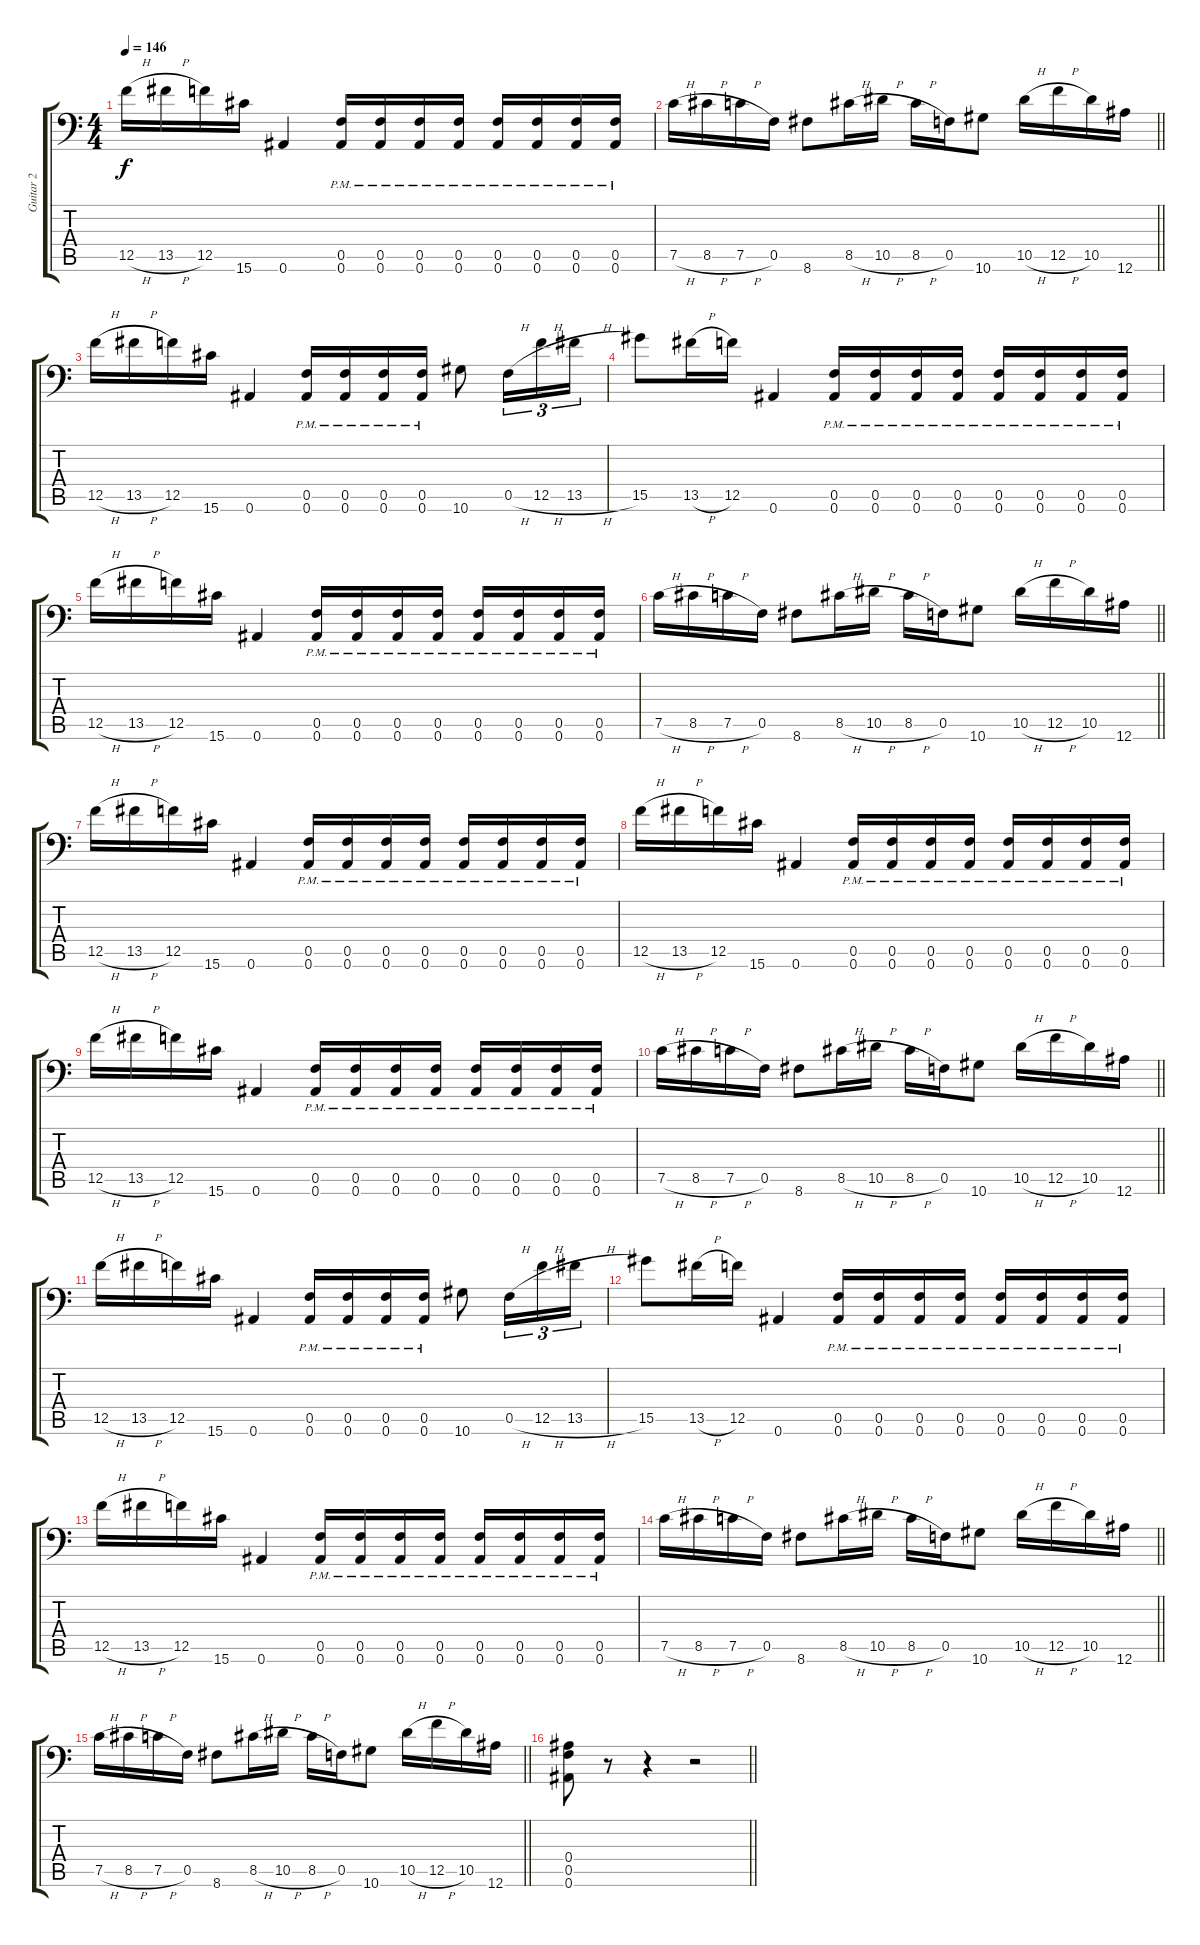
\track ("Guitar 2" "Guitar 2") {instrument distortionguitar}
\staff {score tabs}
\tuning (C4 G3 Eb3 Bb2 F2 Bb1) {hide}
\ts (4 4)
\tempo 146
\clef f4
\ks c
12.5{h}.16{dy f} 13.5{h}.16 12.5.16 15.6.16 0.6.4 (0.5{pm} 0.6{pm}).16 (0.5{pm} 0.6{pm}).16 (0.5{pm} 0.6{pm}).16 (0.5{pm} 0.6{pm}).16 (0.5{pm} 0.6{pm}).16 (0.5{pm} 0.6{pm}).16 (0.5{pm} 0.6{pm}).16 (0.5{pm} 0.6{pm}).16 |
\barLineRight lightlight
7.5{h}.16 8.5{h}.16 7.5{h}.16 0.5.16 8.6.8 8.5{h}.16 10.5{h}.16 8.5{h}.16 0.5.16 10.6.8 10.5{h}.16 12.5{h}.16 10.5.16 12.6.16 |
12.5{h}.16 13.5{h}.16 12.5.16 15.6.16 0.6.4 (0.5{pm} 0.6{pm}).16 (0.5{pm} 0.6{pm}).16 (0.5{pm} 0.6{pm}).16 (0.5{pm} 0.6{pm}).16 10.6.8 0.5{h}.16{tu (3 2)} 12.5{h}.16{tu (3 2)} 13.5{h}.16{tu (3 2)} |
15.5.8 13.5{h}.16 12.5.16 0.6.4 (0.5{pm} 0.6{pm}).16 (0.5{pm} 0.6{pm}).16 (0.5{pm} 0.6{pm}).16 (0.5{pm} 0.6{pm}).16 (0.5{pm} 0.6{pm}).16 (0.5{pm} 0.6{pm}).16 (0.5{pm} 0.6{pm}).16 (0.5{pm} 0.6{pm}).16 |
12.5{h}.16 13.5{h}.16 12.5.16 15.6.16 0.6.4 (0.5{pm} 0.6{pm}).16 (0.5{pm} 0.6{pm}).16 (0.5{pm} 0.6{pm}).16 (0.5{pm} 0.6{pm}).16 (0.5{pm} 0.6{pm}).16 (0.5{pm} 0.6{pm}).16 (0.5{pm} 0.6{pm}).16 (0.5{pm} 0.6{pm}).16 |
\barLineRight lightlight
7.5{h}.16 8.5{h}.16 7.5{h}.16 0.5.16 8.6.8 8.5{h}.16 10.5{h}.16 8.5{h}.16 0.5.16 10.6.8 10.5{h}.16 12.5{h}.16 10.5.16 12.6.16 |
12.5{h}.16 13.5{h}.16 12.5.16 15.6.16 0.6.4 (0.5{pm} 0.6{pm}).16 (0.5{pm} 0.6{pm}).16 (0.5{pm} 0.6{pm}).16 (0.5{pm} 0.6{pm}).16 (0.5{pm} 0.6{pm}).16 (0.5{pm} 0.6{pm}).16 (0.5{pm} 0.6{pm}).16 (0.5{pm} 0.6{pm}).16 |
12.5{h}.16 13.5{h}.16 12.5.16 15.6.16 0.6.4 (0.5{pm} 0.6{pm}).16 (0.5{pm} 0.6{pm}).16 (0.5{pm} 0.6{pm}).16 (0.5{pm} 0.6{pm}).16 (0.5{pm} 0.6{pm}).16 (0.5{pm} 0.6{pm}).16 (0.5{pm} 0.6{pm}).16 (0.5{pm} 0.6{pm}).16 |
12.5{h}.16 13.5{h}.16 12.5.16 15.6.16 0.6.4 (0.5{pm} 0.6{pm}).16 (0.5{pm} 0.6{pm}).16 (0.5{pm} 0.6{pm}).16 (0.5{pm} 0.6{pm}).16 (0.5{pm} 0.6{pm}).16 (0.5{pm} 0.6{pm}).16 (0.5{pm} 0.6{pm}).16 (0.5{pm} 0.6{pm}).16 |
\barLineRight lightlight
7.5{h}.16 8.5{h}.16 7.5{h}.16 0.5.16 8.6.8 8.5{h}.16 10.5{h}.16 8.5{h}.16 0.5.16 10.6.8 10.5{h}.16 12.5{h}.16 10.5.16 12.6.16 |
12.5{h}.16 13.5{h}.16 12.5.16 15.6.16 0.6.4 (0.5{pm} 0.6{pm}).16 (0.5{pm} 0.6{pm}).16 (0.5{pm} 0.6{pm}).16 (0.5{pm} 0.6{pm}).16 10.6.8 0.5{h}.16{tu (3 2)} 12.5{h}.16{tu (3 2)} 13.5{h}.16{tu (3 2)} |
15.5.8 13.5{h}.16 12.5.16 0.6.4 (0.5{pm} 0.6{pm}).16 (0.5{pm} 0.6{pm}).16 (0.5{pm} 0.6{pm}).16 (0.5{pm} 0.6{pm}).16 (0.5{pm} 0.6{pm}).16 (0.5{pm} 0.6{pm}).16 (0.5{pm} 0.6{pm}).16 (0.5{pm} 0.6{pm}).16 |
12.5{h}.16 13.5{h}.16 12.5.16 15.6.16 0.6.4 (0.5{pm} 0.6{pm}).16 (0.5{pm} 0.6{pm}).16 (0.5{pm} 0.6{pm}).16 (0.5{pm} 0.6{pm}).16 (0.5{pm} 0.6{pm}).16 (0.5{pm} 0.6{pm}).16 (0.5{pm} 0.6{pm}).16 (0.5{pm} 0.6{pm}).16 |
\barLineRight lightlight
7.5{h}.16 8.5{h}.16 7.5{h}.16 0.5.16 8.6.8 8.5{h}.16 10.5{h}.16 8.5{h}.16 0.5.16 10.6.8 10.5{h}.16 12.5{h}.16 10.5.16 12.6.16 |
\barLineRight lightlight
7.5{h}.16 8.5{h}.16 7.5{h}.16 0.5.16 8.6.8 8.5{h}.16 10.5{h}.16 8.5{h}.16 0.5.16 10.6.8 10.5{h}.16 12.5{h}.16 10.5.16 12.6.16 |
\barLineRight lightlight
(0.4 0.5 0.6).8 r.8 r.4 r.2
